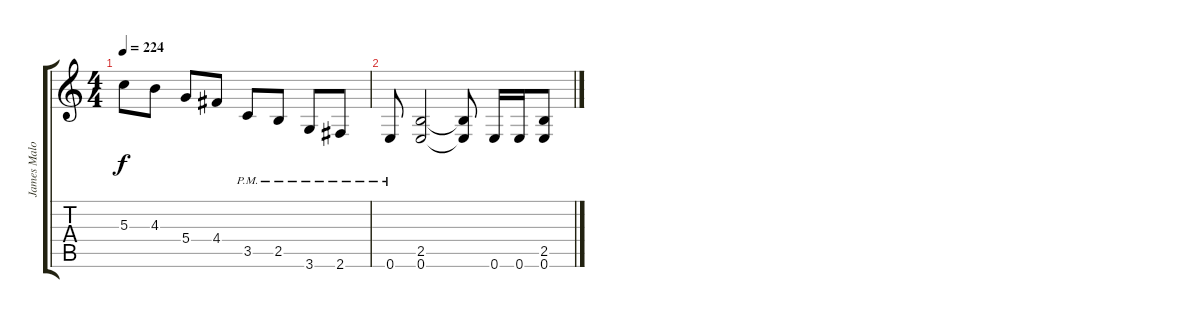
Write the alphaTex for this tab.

\track ("James Malone Rhythm" "James Malo") {instrument distortionguitar}
\staff {score tabs}
\tuning (E4 B3 G3 D3 A2 E2) {hide}
\ts (4 4)
\tempo 224
\clef g2
\ks c
5.3.8{dy f} 4.3.8 5.4.8 4.4.8 3.5{pm}.8 2.5{pm}.8 3.6{pm}.8 2.6{pm}.8 |
0.6{pm}.8 (2.5 0.6).2 (2.5{t} 0.6{t}).8 0.6.16 0.6.16 (2.5 0.6).8
